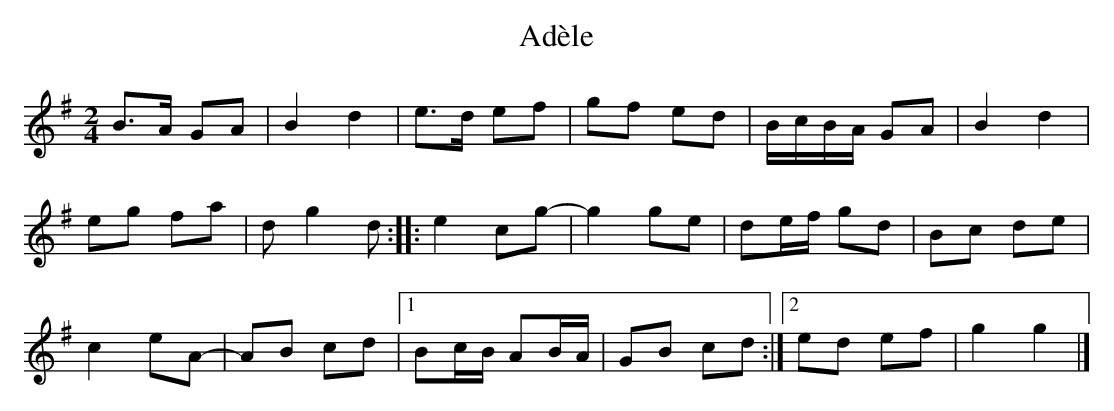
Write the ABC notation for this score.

X:1
T:Adèle
L:1/8
M:2/4
K:G
B>A GA|B2 d2|e>d ef|gf ed|B/c/B/A/ GA|B2 d2|
eg fa|dg2d::e2 cg-|g2 ge|de/f/ gd|Bc de|
c2 eA-|AB cd|1Bc/B/ AB/A/|GB cd:|2ed ef|g2 g2|]
